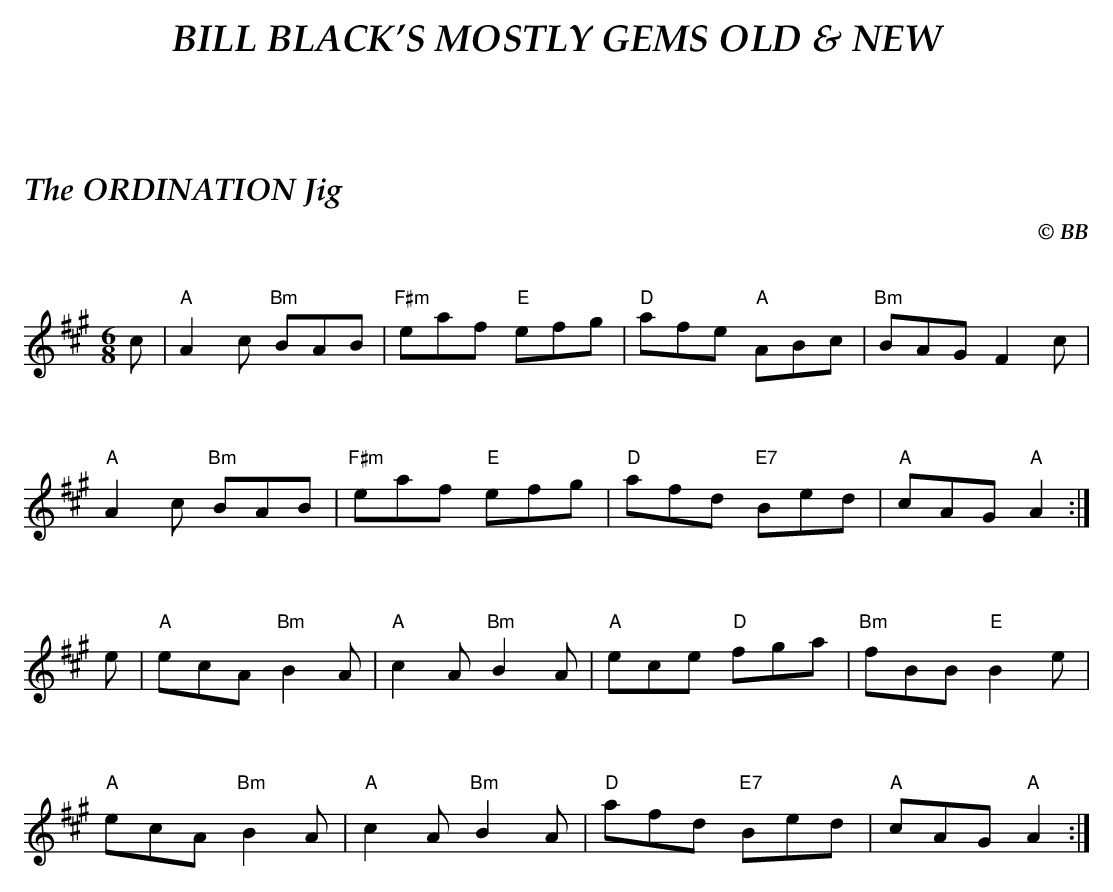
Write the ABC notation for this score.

X:1
T:ORDINATION Jig, The
C:© BB
Q:1/4=160
M:6/8
L:1/8
K:A
c|"A"A2 c "Bm"BAB|"F#m"eaf "E"efg|"D"afe "A"ABc|"Bm"BAG F2 c|
"A"A2 c "Bm"BAB|"F#m"eaf "E"efg|"D"afd "E7"Bed|"A"cAG "A"A2 :|
e|"A"ecA "Bm"B2 A|"A"c2 A "Bm"B2 A|"A"ece "D"fga|"Bm"fBB "E"B2 e|
"A"ecA "Bm"B2 A|"A"c2 A "Bm"B2 A|"D"afd "E7"Bed|"A"cAG "A"A2 :|
